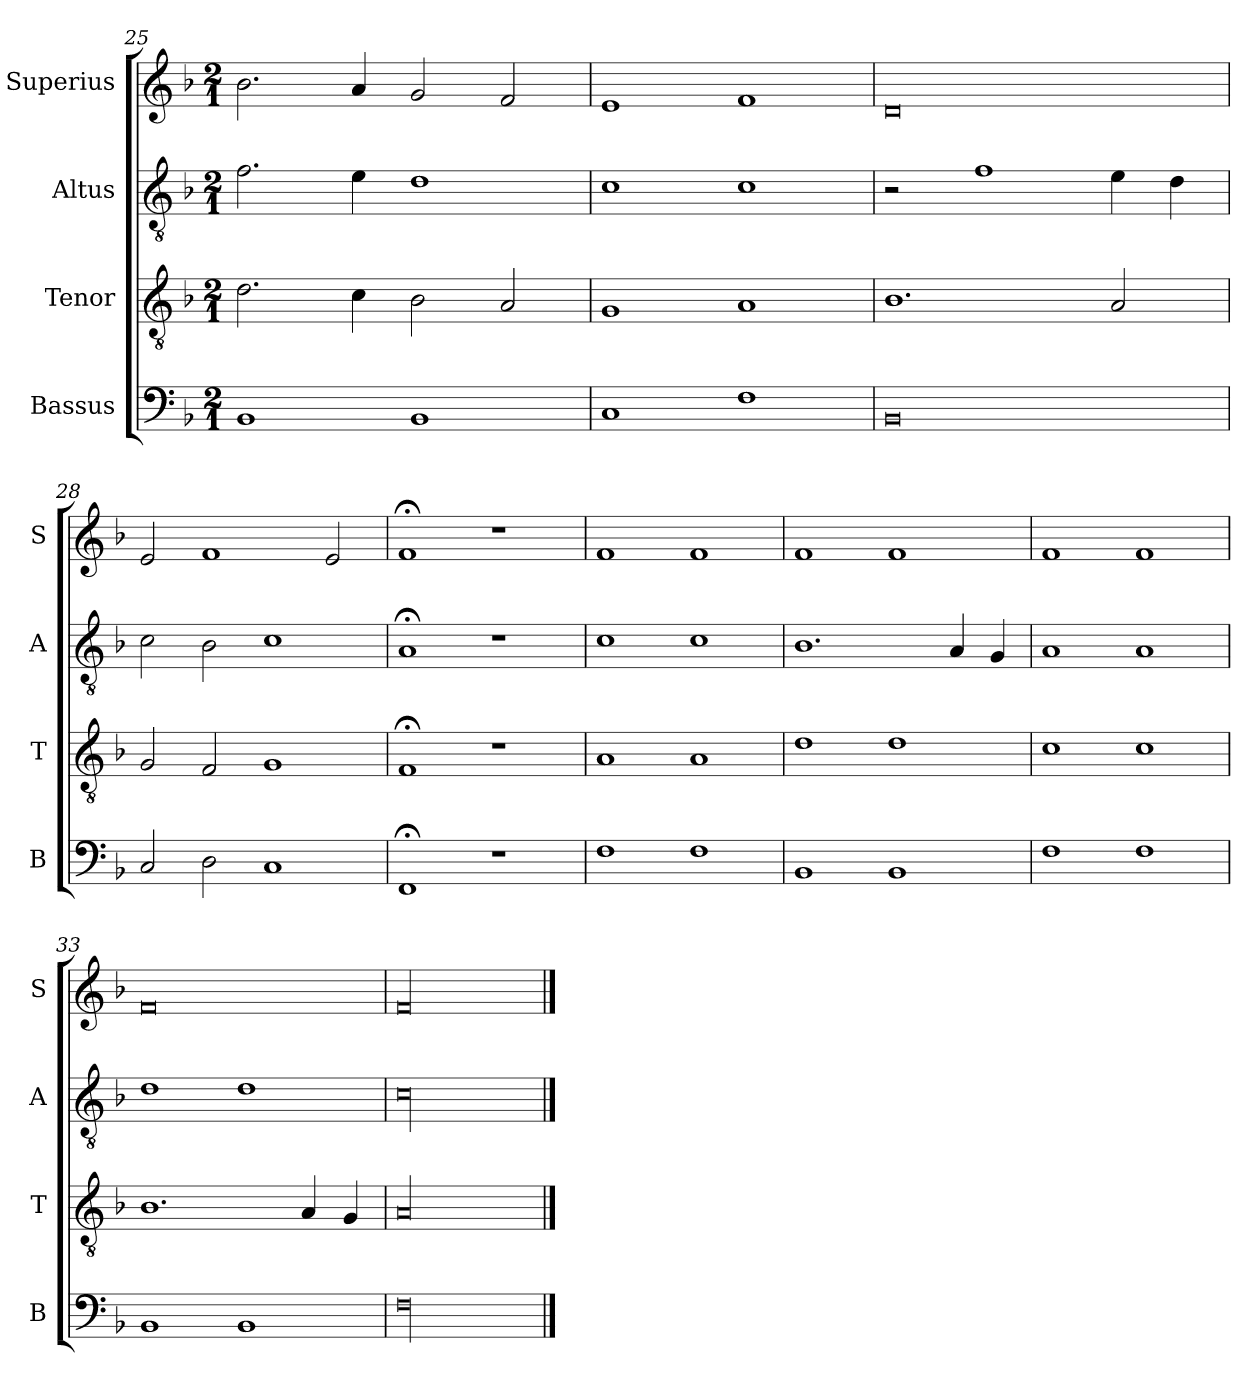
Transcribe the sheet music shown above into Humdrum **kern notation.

**kern	**kern	**kern	**kern
*part4	*part3	*part2	*part1
*staff4	*staff3	*staff2	*staff1
*I"Bassus	*I"Tenor	*I"Altus	*I"Superius
*I'B	*I'T	*I'A	*I'S
*clefF4	*clefGv2	*clefGv2	*clefG2
*k[b-]	*k[b-]	*k[b-]	*k[b-]
*M2/1	*M2/1	*M2/1	*M2/1
=25	=25	=25	=25
1BB-	2.d\	2.f\	2.b-\
.	4c\	4e\	4a/
1BB-	2B-\	1d	2g/
.	2A/	.	2f/
=26	=26	=26	=26
1C	1G	1c	1e
1F	1A	1c	1f
=27	=27	=27	=27
0BB-	1.B-	2r	0d
.	.	1f	.
.	2A/	4e\	.
.	.	4d\	.
=28	=28	=28	=28
2C/	2G/	2c\	2e/
2D\	2F/	2B-\	1f
1C	1G	1c	.
.	.	.	2e/
=29	=29	=29	=29
1FF;<	1F;<	1A;<	1f;<
1r	1r	1r	1r
=30	=30	=30	=30
1F	1A	1c	1f
1F	1A	1c	1f
=31	=31	=31	=31
1BB-	1d	1.B-	1f
1BB-	1d	.	1f
.	.	4A/	.
.	.	4G/	.
=32	=32	=32	=32
1F	1c	1A	1f
1F	1c	1A	1f
=33	=33	=33	=33
1BB-	1.B-	1d	0f
1BB-	.	1d	.
.	4A/	.	.
.	4G/	.	.
=34	=34	=34	=34
!LO:N:vis=00	!LO:N:vis=00	!LO:N:vis=00	!LO:N:vis=00
0F	0A	0c	0f
==	==	==	==
*-	*-	*-	*-
